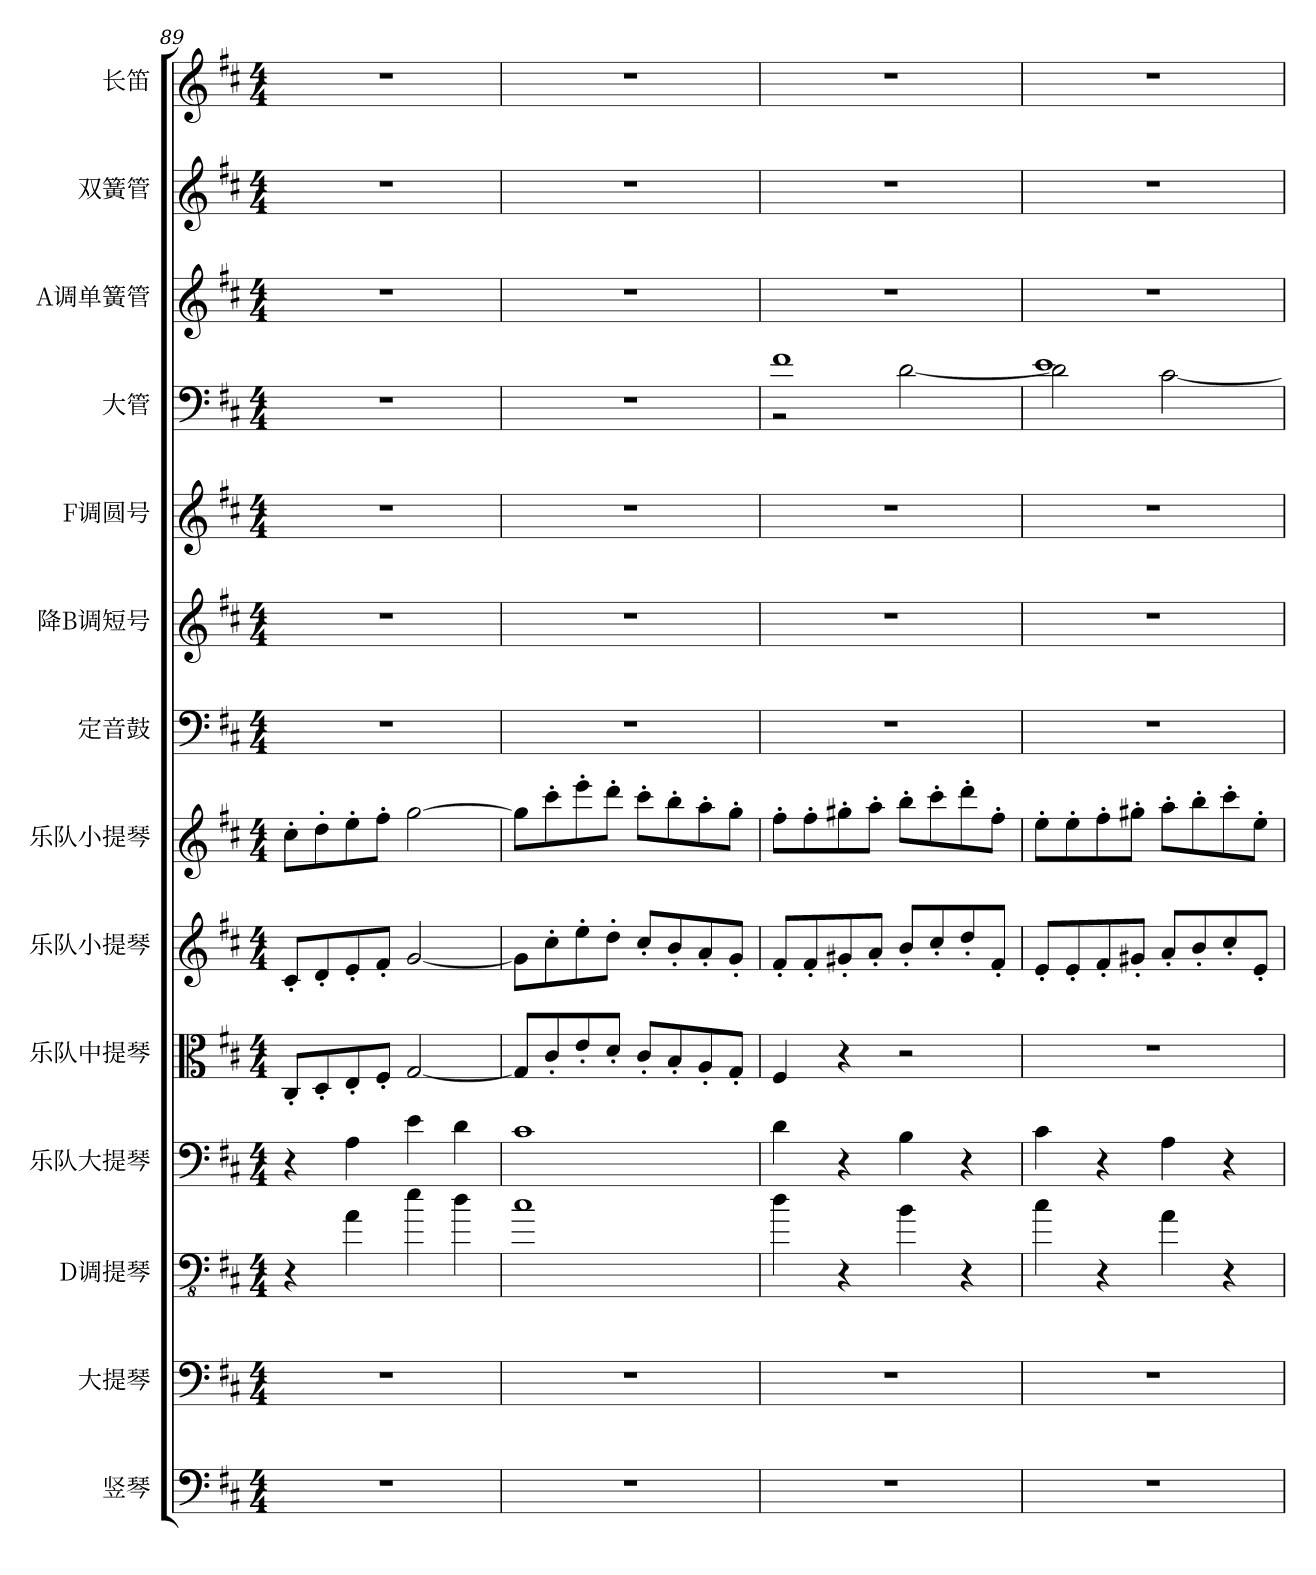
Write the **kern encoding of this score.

**kern	**kern	**kern	**kern	**kern	**kern	**kern	**kern	**kern	**kern	**kern	**kern	**kern	**kern
*part14	*part13	*part12	*part11	*part10	*part9	*part8	*part7	*part6	*part5	*part4	*part3	*part2	*part1
*staff14	*staff13	*staff12	*staff11	*staff10	*staff9	*staff8	*staff7	*staff6	*staff5	*staff4	*staff3	*staff2	*staff1
*I"竖琴	*I"大提琴	*I"D调提琴	*I"乐队大提琴	*I"乐队中提琴	*I"乐队小提琴	*I"乐队小提琴	*I"定音鼓	*I"降B调短号	*I"F调圆号	*I"大管	*I"A调单簧管	*I"双簧管	*I"长笛
!!LO:PB:g=z
*clefF4	*clefF4	*clefFv4	*clefF4	*clefC3	*clefG2	*clefG2	*clefF4	*clefG2	*clefG2	*clefF4	*clefG2	*clefG2	*clefG2
*	*	*ITrd7c12	*	*	*	*	*	*ITrd1c2	*ITrd4c7	*	*ITrd2c3	*	*
*k[f#c#]	*k[f#c#]	*k[f#c#]	*k[f#c#]	*k[f#c#]	*k[f#c#]	*k[f#c#]	*k[f#c#]	*k[]	*k[f#]	*k[f#c#]	*k[f#c#g#d#a#]	*k[f#c#]	*k[f#c#]
*M4/4	*M4/4	*M4/4	*M4/4	*M4/4	*M4/4	*M4/4	*M4/4	*M4/4	*M4/4	*M4/4	*M4/4	*M4/4	*M4/4
=89	=89	=89	=89	=89	=89	=89	=89	=89	=89	=89	=89	=89	=89
1r	1r	4r	4r	8C#'/L	8c#'/L	8cc#'\L	1r	1r	1r	1r	1r	1r	1r
.	.	.	.	8D'/	8d'/	8dd'\	.	.	.	.	.	.	.
.	.	4AA\	4A\	8E'/	8e'/	8ee'\	.	.	.	.	.	.	.
.	.	.	.	8F#'/J	8f#'/J	8ff#'\J	.	.	.	.	.	.	.
.	.	4E\	4e\	[2G/	[2g/	[2gg\	.	.	.	.	.	.	.
.	.	4D\	4d\	.	.	.	.	.	.	.	.	.	.
=90	=90	=90	=90	=90	=90	=90	=90	=90	=90	=90	=90	=90	=90
1r	1r	1C#	1c#	8G/L]	8g\L]	8gg\L]	1r	1r	1r	1r	1r	1r	1r
.	.	.	.	8c#'/	8cc#'\	8ccc#'\	.	.	.	.	.	.	.
.	.	.	.	8e'/	8ee'\	8eee'\	.	.	.	.	.	.	.
.	.	.	.	8d'/J	8dd'\J	8ddd'\J	.	.	.	.	.	.	.
.	.	.	.	8c#'/L	8cc#'/L	8ccc#'\L	.	.	.	.	.	.	.
.	.	.	.	8B'/	8b'/	8bb'\	.	.	.	.	.	.	.
.	.	.	.	8A'/	8a'/	8aa'\	.	.	.	.	.	.	.
.	.	.	.	8G'/J	8g'/J	8gg'\J	.	.	.	.	.	.	.
=91	=91	=91	=91	=91	=91	=91	=91	=91	=91	=91	=91	=91	=91
*	*	*	*	*	*	*	*	*	*	*^	*	*	*
1r	1r	4D\	4d\	4F#/	8f#'/L	8ff#'\L	1r	1r	1r	1f#	2r	1r	1r	1r
.	.	.	.	.	8f#'/	8ff#'\	.	.	.	.	.	.	.	.
.	.	4r	4r	4r	8g#X'/	8gg#X'\	.	.	.	.	.	.	.	.
.	.	.	.	.	8a'/J	8aa'\J	.	.	.	.	.	.	.	.
.	.	4BB\	4B\	2r	8b'/L	8bb'\L	.	.	.	.	[2d\	.	.	.
.	.	.	.	.	8cc#'/	8ccc#'\	.	.	.	.	.	.	.	.
.	.	4r	4r	.	8dd'/	8ddd'\	.	.	.	.	.	.	.	.
.	.	.	.	.	8f#'/J	8ff#'\J	.	.	.	.	.	.	.	.
=92	=92	=92	=92	=92	=92	=92	=92	=92	=92	=92	=92	=92	=92	=92
1r	1r	4C#\	4c#\	1r	8e'/L	8ee'\L	1r	1r	1r	1e	2d\]	1r	1r	1r
.	.	.	.	.	8e'/	8ee'\	.	.	.	.	.	.	.	.
.	.	4r	4r	.	8f#'/	8ff#'\	.	.	.	.	.	.	.	.
.	.	.	.	.	8g#X'/J	8gg#X'\J	.	.	.	.	.	.	.	.
.	.	4AA\	4A\	.	8a'/L	8aa'\L	.	.	.	.	[2c#\	.	.	.
.	.	.	.	.	8b'/	8bb'\	.	.	.	.	.	.	.	.
.	.	4r	4r	.	8cc#'/	8ccc#'\	.	.	.	.	.	.	.	.
.	.	.	.	.	8e'/J	8ee'\J	.	.	.	.	.	.	.	.
*	*	*	*	*	*	*	*	*	*	*v	*v	*	*	*
=	=	=	=	=	=	=	=	=	=	=	=	=	=
*-	*-	*-	*-	*-	*-	*-	*-	*-	*-	*-	*-	*-	*-
